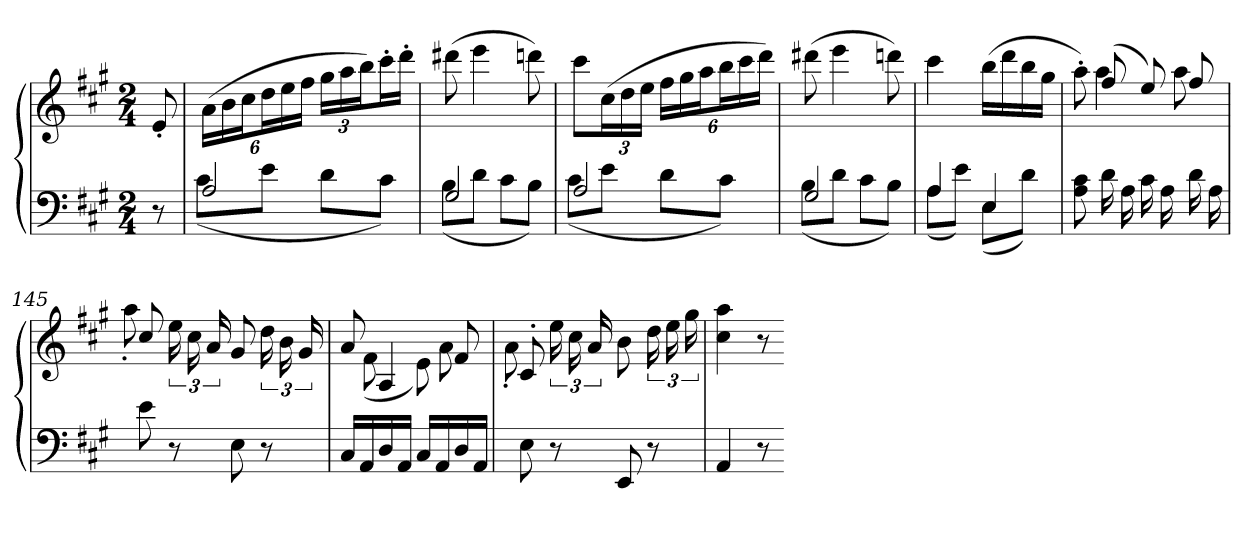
**kern	**kern
*part1	*part1
*staff2	*staff1
*clefF4	*clefG2
*k[f#c#g#]	*k[f#c#g#]
*A:	*A:
*M2/4	*M2/4
=	=
8r	8e'
=139	=139
*^	*
2A	(8c#L	(24aLL
.	.	24b
.	.	24cc#J
.	8eJ	24ddL
.	.	24ee
.	.	24ff#JJ
.	8dL	24gg#LL
.	.	24aa
.	.	24bbJ)
.	8c#J)	16ccc#'L
.	.	16ddd'JJ
=140	=140	=140
2G#	(8BL	(8ddd#X
.	8dJ	4eee
.	8c#L	.
.	8BJ)	8dddn)
=141	=141	=141
2A	(8c#L	8ccc#L
.	8eJ	(24cc#L
.	.	24dd
.	.	24eeJJ
.	8dL	24ff#LL
.	.	24gg#
.	.	24aaJ
.	8c#J)	24bbL
.	.	24ccc#
.	.	24dddJJ)
=142	=142	=142
2G#	(8BL	(8ddd#X
.	8dJ	4eee
.	8c#L	.
.	8BJ)	8dddn)
=143	=143	=143
4A	(8AL	4ccc#
.	8eJ)	.
4E	(8EL	(16bbLL
.	.	16ddd
.	8dJ)	16bb
.	.	16gg#JJ
*v	*v	*
=144	=144
*	*^
8A 8c#	8aa')	8ryy
16d	(8ff#	4aa
16A	.	.
16c#	8ee)	.
16A	.	.
16d	8ff#	8aa
16A	.	.
=145	=145	=145
8e	8cc#	8aa'
8r	24ee	4.ryy
.	24cc#	.
.	24a	.
8E	8g#	.
8r	24dd	.
.	24b	.
.	24g#	.
=146	=146	=146
16C#LL	8a	8ryy
16AA	.	.
16D	4A	(8f#
16AAJJ	.	.
16C#LL	.	8e)
16AA	.	.
16D	8f#	8a
16AAJJ	.	.
=147	=147	=147
8E	8c#'	8a'
8r	24ee	4.ryy
.	24cc#	.
.	24a	.
8EE	8b	.
8r	24dd	.
.	24ee	.
.	24gg#	.
*	*v	*v
=148	=148
4AA	4cc# 4aa
8r	8r
=-	=-
*-	*-
